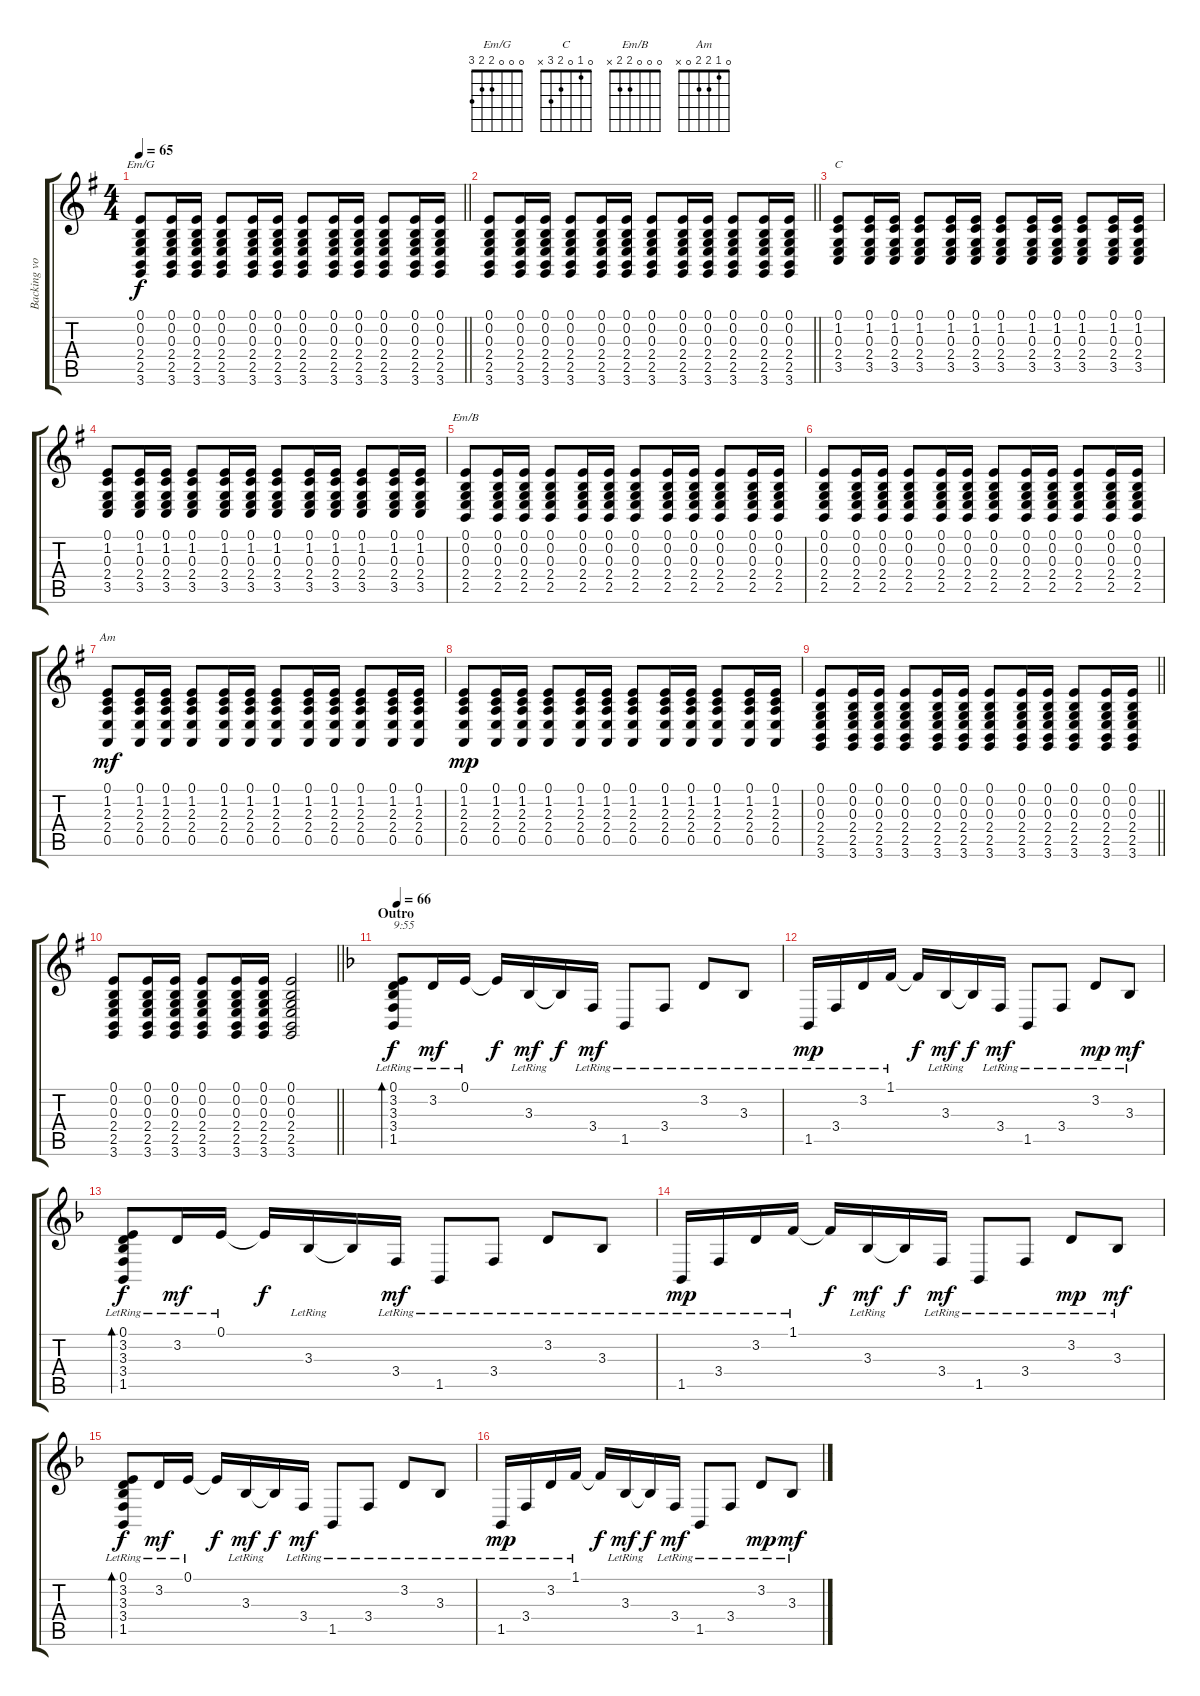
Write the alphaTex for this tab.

\track ("Backing vocals/Acoustic" "Backing vo") {instrument lead6voice}
\staff {score tabs}
\tuning (E4 B3 G3 D3 A2 E2) {hide}
\chord ("Em/G" 0 0 0 2 2 3)
\chord ("C" 0 1 0 2 3 x)
\chord ("Em/B" 0 0 0 2 2 x)
\chord ("Am" 0 1 2 2 0 x)
\ts (4 4)
\tempo 65
\clef g2
\barLineRight lightlight
\ks eminor
(0.1 0.2 0.3 2.4 2.5 3.6).8{ch "Em/G" dy f} (0.1 0.2 0.3 2.4 2.5 3.6).16 (0.1 0.2 0.3 2.4 2.5 3.6).16 (0.1 0.2 0.3 2.4 2.5 3.6).8 (0.1 0.2 0.3 2.4 2.5 3.6).16 (0.1 0.2 0.3 2.4 2.5 3.6).16 (0.1 0.2 0.3 2.4 2.5 3.6).8 (0.1 0.2 0.3 2.4 2.5 3.6).16 (0.1 0.2 0.3 2.4 2.5 3.6).16 (0.1 0.2 0.3 2.4 2.5 3.6).8 (0.1 0.2 0.3 2.4 2.5 3.6).16 (0.1 0.2 0.3 2.4 2.5 3.6).16 |
\barLineRight lightlight
(0.1 0.2 0.3 2.4 2.5 3.6).8 (0.1 0.2 0.3 2.4 2.5 3.6).16 (0.1 0.2 0.3 2.4 2.5 3.6).16 (0.1 0.2 0.3 2.4 2.5 3.6).8 (0.1 0.2 0.3 2.4 2.5 3.6).16 (0.1 0.2 0.3 2.4 2.5 3.6).16 (0.1 0.2 0.3 2.4 2.5 3.6).8 (0.1 0.2 0.3 2.4 2.5 3.6).16 (0.1 0.2 0.3 2.4 2.5 3.6).16 (0.1 0.2 0.3 2.4 2.5 3.6).8 (0.1 0.2 0.3 2.4 2.5 3.6).16 (0.1 0.2 0.3 2.4 2.5 3.6).16 |
\section ("" "")
(0.1 1.2 0.3 2.4 3.5).8{ch "C"} (0.1 1.2 0.3 2.4 3.5).16 (0.1 1.2 0.3 2.4 3.5).16 (0.1 1.2 0.3 2.4 3.5).8 (0.1 1.2 0.3 2.4 3.5).16 (0.1 1.2 0.3 2.4 3.5).16 (0.1 1.2 0.3 2.4 3.5).8 (0.1 1.2 0.3 2.4 3.5).16 (0.1 1.2 0.3 2.4 3.5).16 (0.1 1.2 0.3 2.4 3.5).8 (0.1 1.2 0.3 2.4 3.5).16 (0.1 1.2 0.3 2.4 3.5).16 |
(0.1 1.2 0.3 2.4 3.5).8 (0.1 1.2 0.3 2.4 3.5).16 (0.1 1.2 0.3 2.4 3.5).16 (0.1 1.2 0.3 2.4 3.5).8 (0.1 1.2 0.3 2.4 3.5).16 (0.1 1.2 0.3 2.4 3.5).16 (0.1 1.2 0.3 2.4 3.5).8 (0.1 1.2 0.3 2.4 3.5).16 (0.1 1.2 0.3 2.4 3.5).16 (0.1 1.2 0.3 2.4 3.5).8 (0.1 1.2 0.3 2.4 3.5).16 (0.1 1.2 0.3 2.4 3.5).16 |
(0.1 0.2 0.3 2.4 2.5).8{ch "Em/B"} (0.1 0.2 0.3 2.4 2.5).16 (0.1 0.2 0.3 2.4 2.5).16 (0.1 0.2 0.3 2.4 2.5).8 (0.1 0.2 0.3 2.4 2.5).16 (0.1 0.2 0.3 2.4 2.5).16 (0.1 0.2 0.3 2.4 2.5).8 (0.1 0.2 0.3 2.4 2.5).16 (0.1 0.2 0.3 2.4 2.5).16 (0.1 0.2 0.3 2.4 2.5).8 (0.1 0.2 0.3 2.4 2.5).16 (0.1 0.2 0.3 2.4 2.5).16 |
(0.1 0.2 0.3 2.4 2.5).8 (0.1 0.2 0.3 2.4 2.5).16 (0.1 0.2 0.3 2.4 2.5).16 (0.1 0.2 0.3 2.4 2.5).8 (0.1 0.2 0.3 2.4 2.5).16 (0.1 0.2 0.3 2.4 2.5).16 (0.1 0.2 0.3 2.4 2.5).8 (0.1 0.2 0.3 2.4 2.5).16 (0.1 0.2 0.3 2.4 2.5).16 (0.1 0.2 0.3 2.4 2.5).8 (0.1 0.2 0.3 2.4 2.5).16 (0.1 0.2 0.3 2.4 2.5).16 |
(0.1 1.2 2.3 2.4 0.5).8{ch "Am" dy mf} (0.1 1.2 2.3 2.4 0.5).16 (0.1 1.2 2.3 2.4 0.5).16 (0.1 1.2 2.3 2.4 0.5).8 (0.1 1.2 2.3 2.4 0.5).16 (0.1 1.2 2.3 2.4 0.5).16 (0.1 1.2 2.3 2.4 0.5).8 (0.1 1.2 2.3 2.4 0.5).16 (0.1 1.2 2.3 2.4 0.5).16 (0.1 1.2 2.3 2.4 0.5).8 (0.1 1.2 2.3 2.4 0.5).16 (0.1 1.2 2.3 2.4 0.5).16 |
(0.1 1.2 2.3 2.4 0.5).8{dy mp} (0.1 1.2 2.3 2.4 0.5).16 (0.1 1.2 2.3 2.4 0.5).16 (0.1 1.2 2.3 2.4 0.5).8 (0.1 1.2 2.3 2.4 0.5).16 (0.1 1.2 2.3 2.4 0.5).16 (0.1 1.2 2.3 2.4 0.5).8 (0.1 1.2 2.3 2.4 0.5).16 (0.1 1.2 2.3 2.4 0.5).16 (0.1 1.2 2.3 2.4 0.5).8 (0.1 1.2 2.3 2.4 0.5).16 (0.1 1.2 2.3 2.4 0.5).16 |
\barLineRight lightlight
(0.1 0.2 0.3 2.4 2.5 3.6).8 (0.1 0.2 0.3 2.4 2.5 3.6).16 (0.1 0.2 0.3 2.4 2.5 3.6).16 (0.1 0.2 0.3 2.4 2.5 3.6).8 (0.1 0.2 0.3 2.4 2.5 3.6).16 (0.1 0.2 0.3 2.4 2.5 3.6).16 (0.1 0.2 0.3 2.4 2.5 3.6).8 (0.1 0.2 0.3 2.4 2.5 3.6).16 (0.1 0.2 0.3 2.4 2.5 3.6).16 (0.1 0.2 0.3 2.4 2.5 3.6).8 (0.1 0.2 0.3 2.4 2.5 3.6).16 (0.1 0.2 0.3 2.4 2.5 3.6).16 |
\barLineRight lightlight
(0.1 0.2 0.3 2.4 2.5 3.6).8 (0.1 0.2 0.3 2.4 2.5 3.6).16 (0.1 0.2 0.3 2.4 2.5 3.6).16 (0.1 0.2 0.3 2.4 2.5 3.6).8 (0.1 0.2 0.3 2.4 2.5 3.6).16 (0.1 0.2 0.3 2.4 2.5 3.6).16 (0.1 0.2 0.3 2.4 2.5 3.6).2 |
\section ("" "Outro")
\tempo 66
\ks f
(0.1{lr} 3.2{lr} 3.3{lr} 3.4{lr} 1.5{lr}).8{bd 120 txt "9:55" dy f} 3.2{lr}.16{dy mf} 0.1{lr}.16 0.1{t}.16{dy f} 3.3{lr}.16{dy mf} 3.3{t}.16{dy f} 3.4{lr}.16{dy mf} 1.5{lr}.8 3.4{lr}.8 3.2{lr}.8 3.3{lr}.8 |
1.5{lr}.16{dy mp} 3.4{lr}.16 3.2{lr}.16 1.1{lr}.16 1.1{t}.16{dy f} 3.3{lr}.16{dy mf} 3.3{t}.16{dy f} 3.4{lr}.16{dy mf} 1.5{lr}.8 3.4{lr}.8 3.2{lr}.8{dy mp} 3.3{lr}.8{dy mf} |
(0.1{lr} 3.2{lr} 3.3{lr} 3.4{lr} 1.5{lr}).8{bd 120 dy f} 3.2{lr}.16{dy mf} 0.1{lr}.16 0.1{t}.16{dy f} 3.3{lr}.16 3.3{t}.16 3.4{lr}.16{dy mf} 1.5{lr}.8 3.4{lr}.8 3.2{lr}.8 3.3{lr}.8 |
1.5{lr}.16{dy mp} 3.4{lr}.16 3.2{lr}.16 1.1{lr}.16 1.1{t}.16{dy f} 3.3{lr}.16{dy mf} 3.3{t}.16{dy f} 3.4{lr}.16{dy mf} 1.5{lr}.8 3.4{lr}.8 3.2{lr}.8{dy mp} 3.3{lr}.8{dy mf} |
(0.1{lr} 3.2{lr} 3.3{lr} 3.4{lr} 1.5{lr}).8{bd 120 dy f} 3.2{lr}.16{dy mf} 0.1{lr}.16 0.1{t}.16{dy f} 3.3{lr}.16{dy mf} 3.3{t}.16{dy f} 3.4{lr}.16{dy mf} 1.5{lr}.8 3.4{lr}.8 3.2{lr}.8 3.3{lr}.8 |
1.5{lr}.16{dy mp} 3.4{lr}.16 3.2{lr}.16 1.1{lr}.16 1.1{t}.16{dy f} 3.3{lr}.16{dy mf} 3.3{t}.16{dy f} 3.4{lr}.16{dy mf} 1.5{lr}.8 3.4{lr}.8 3.2{lr}.8{dy mp} 3.3{lr}.8{dy mf}
